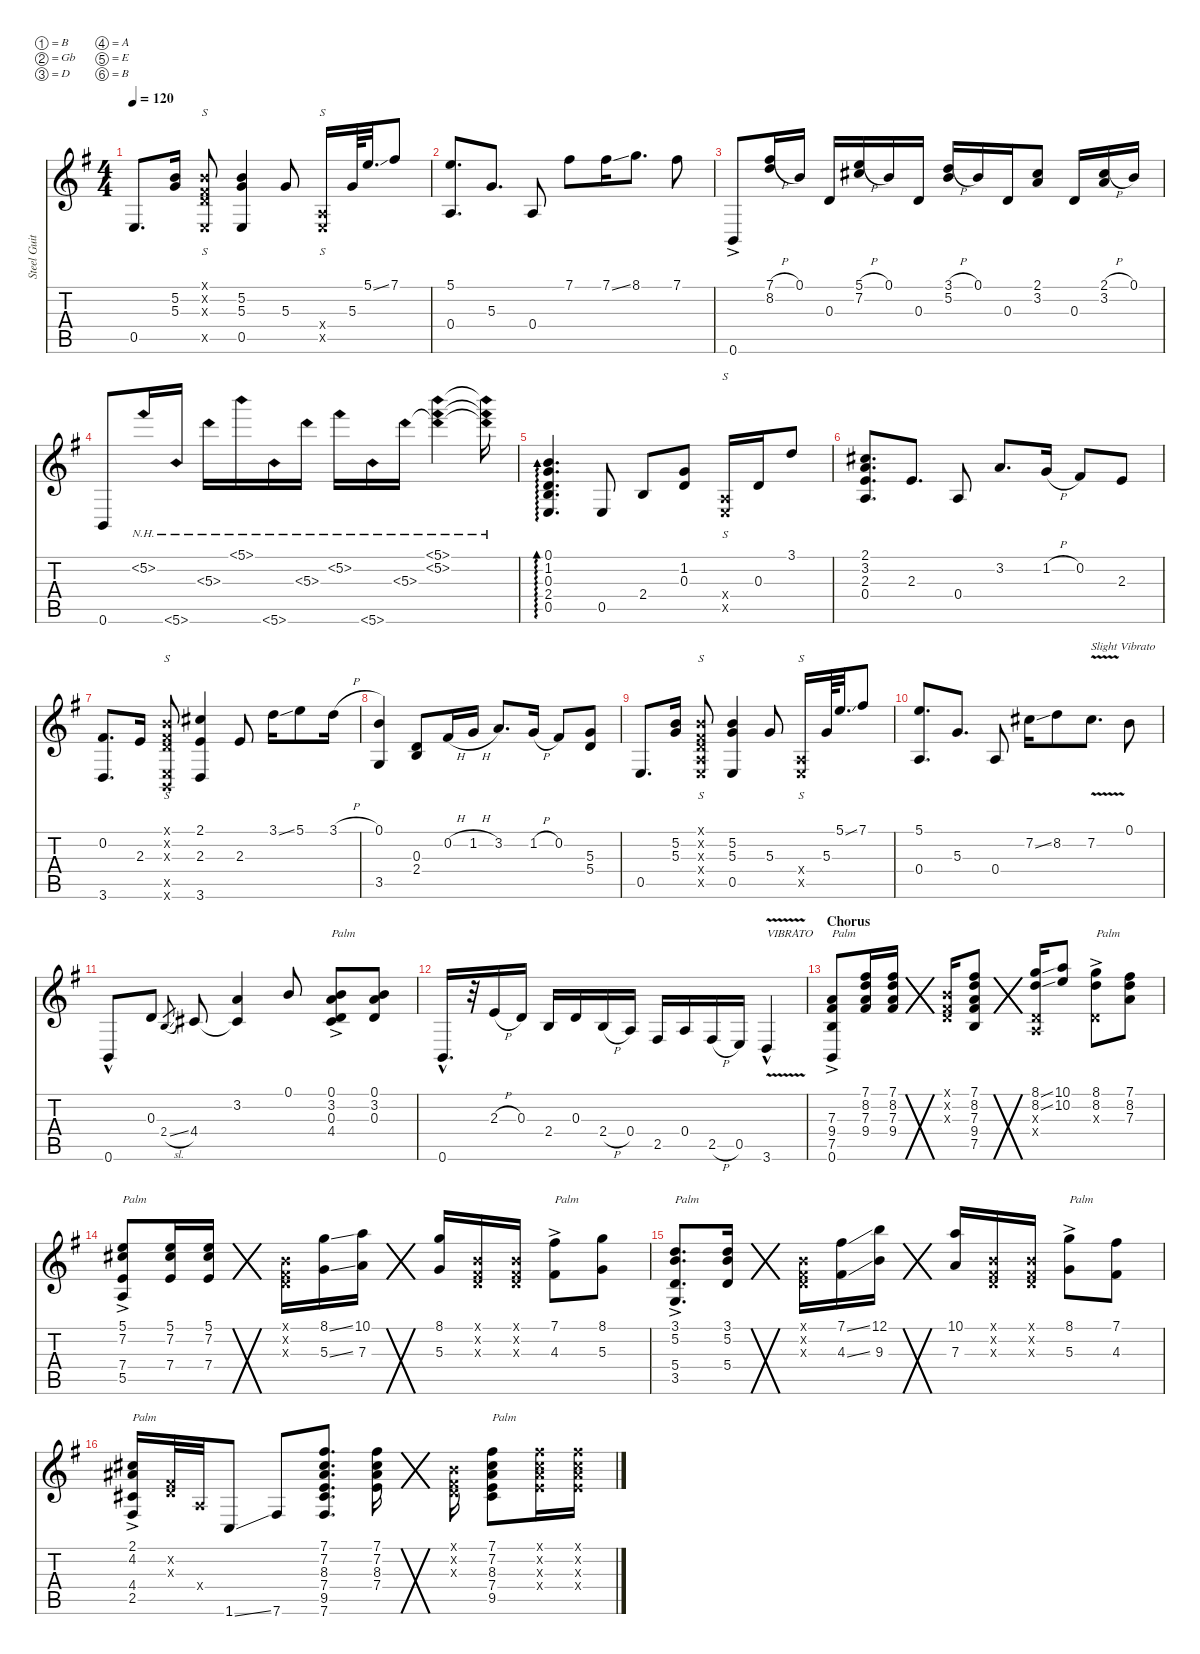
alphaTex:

\defaultSystemsLayout 4
\hideDynamics
\bracketExtendMode nobrackets
\otherSystemsTrackNameOrientation horizontal
\track ("Steel Guitar" "Steel Guit") {defaultSystemsLayout 2 instrument acousticguitarsteel}
\staff {score tabs}
\tuning (B3 Gb3 D3 A2 E2 B1)
\ts (4 4)
\tempo 120
\clef g2
\ks g
0.5{acc forcenatural}.8{d dy mf beam Up} (5.2{acc forcenatural} 5.3{acc forcenatural}).16{beam Up} (0.5{x acc forcenatural} 0.3{x acc forcenatural} 0.2{x acc #} 0.1{x acc forcenatural}).8{s beam Up} (0.5{acc forcenatural} 5.3{acc forcenatural} 5.2{acc forcenatural}).4{beam Up} 5.3{acc forcenatural}.8{beam Up} (0.5{x acc forcenatural} 0.4{x acc forcenatural}).16{s beam Up} 5.3{acc forcenatural}.64{beam Up} 5.1{ss acc forcenatural}.32{d beam Up} 7.1{acc #}.8{beam Up} |
(5.1{acc forcenatural} 0.4{acc forcenatural}).8{d beam Up} 5.3{acc forcenatural}.8{d beam Up} 0.4{acc forcenatural}.8{beam Up} 7.1{acc #}.8{beam Down} 7.1{ss acc #}.16{beam Down} 8.1{acc forcenatural}.8{d beam Down} 7.1{acc #}.8{beam Down} |
0.6{ac acc forcenatural}.8{beam Up} (7.1{h acc #} 8.2{acc forcenatural}).16{beam Up} 0.1{acc forcenatural}.16{beam Up} 0.3{acc forcenatural}.16{beam Up} (7.2{acc #} 5.1{h acc forcenatural}).16{beam Up} 0.1{acc forcenatural}.16{beam Up} 0.3{acc forcenatural}.16{beam Up} (3.1{h acc forcenatural} 5.2{acc forcenatural}).16{beam Up} 0.1{acc forcenatural}.16{beam Up} 0.3{acc forcenatural}.16{beam Up} (2.1{acc #} 3.2{acc forcenatural}).8{beam Up} 0.3{acc forcenatural}.16{beam Up} (2.1{h acc #} 3.2{acc forcenatural}).16{beam Up} 0.1{acc forcenatural}.16{beam Up} |
0.6{acc forcenatural}.8{beam Up} 5.2{nh acc forcenatural}.16{beam Up} 5.6{nh acc forcenatural}.16{beam Up} 5.3{nh acc forcenatural}.16{beam Down} 5.1{nh acc forcenatural}.16{beam Down} 5.6{nh acc forcenatural}.16{beam Down} 5.3{nh acc forcenatural}.16{beam Down} 5.2{nh acc forcenatural}.16{beam Down} 5.6{nh acc forcenatural}.16{beam Down} 5.3{nh acc forcenatural}.16{beam Down} (5.2{nh acc forcenatural} 5.1{nh acc forcenatural} 5.3{nh t acc forcenatural}).4{dy ff beam Down} (5.1{nh t acc forcenatural} 5.2{nh t acc forcenatural} 5.3{nh t acc forcenatural}).16{beam Down} |
(0.5{acc forcenatural} 2.4{acc forcenatural} 0.3{acc forcenatural} 1.2{acc forcenatural} 0.1{acc forcenatural}).4{d ad 0 dy mf beam Up} 0.5{acc forcenatural}.8{beam Up} 2.4{acc forcenatural}.8{beam Up} (1.2{acc forcenatural} 0.3{acc forcenatural}).8{beam Up} (0.5{x acc forcenatural} 0.4{x acc forcenatural}).16{s beam Up} 0.3{acc forcenatural}.16{beam Up} 3.1{acc forcenatural}.8{beam Up} |
(2.1{acc #} 3.2{acc forcenatural} 2.3{acc forcenatural} 0.4{acc forcenatural}).8{d beam Up} 2.3{acc forcenatural}.8{d beam Up} 0.4{acc forcenatural}.8{beam Up} 3.2{acc forcenatural}.8{d beam Up} 1.2{h acc forcenatural}.16{beam Up} 0.2{acc #}.8{beam Up} 2.3{acc forcenatural}.8{beam Up} |
(3.6{acc forcenatural} 0.2{acc #}).8{d beam Up} 2.3{acc forcenatural}.16{beam Up} (0.6{x acc forcenatural} 0.5{x acc forcenatural} 0.3{x acc forcenatural} 0.2{x acc #} 0.1{x acc forcenatural}).8{s beam Up} (2.1{acc #} 2.3{acc forcenatural} 3.6{acc forcenatural}).4{beam Up} 2.3{acc forcenatural}.8{beam Up} 3.1{ss acc forcenatural}.16{beam Down} 5.1{acc forcenatural}.8{beam Down} 3.1{h acc forcenatural}.16{beam Down} |
(3.5{acc forcenatural} 0.1{acc forcenatural}).4{beam Up} (0.3{acc forcenatural} 2.4{acc forcenatural}).8{beam Up} 0.2{h acc #}.16{beam Up} 1.2{h acc forcenatural}.16{beam Up} 3.2{acc forcenatural}.8{d beam Up} 1.2{h acc forcenatural}.16{beam Up} 0.2{acc #}.8{beam Up} (5.3{acc forcenatural} 5.4{acc forcenatural}).8{beam Up} |
0.5{acc forcenatural}.8{d beam Up} (5.3{acc forcenatural} 5.2{acc forcenatural}).16{beam Up} (0.5{x acc forcenatural} 0.3{x acc forcenatural} 0.2{x acc #} 0.1{x acc forcenatural} 0.4{x acc forcenatural}).8{s beam Up} (0.5{acc forcenatural} 5.3{acc forcenatural} 5.2{acc forcenatural}).4{beam Up} 5.3{acc forcenatural}.8{beam Up} (0.4{x acc forcenatural} 0.5{x acc forcenatural}).16{s beam Up} 5.3{acc forcenatural}.64{beam Up} 5.1{ss acc forcenatural}.32{d beam Up} 7.1{acc #}.8{beam Up} |
(0.4{acc forcenatural} 5.1{acc forcenatural}).8{d beam Up} 5.3{acc forcenatural}.8{d beam Up} 0.4{acc forcenatural}.8{beam Up} 7.2{ss acc #}.16{beam Down} 8.2{acc forcenatural}.8{beam Down} 7.2{v acc #}.8{d txt "Slight Vibrato" beam Down} 0.1{acc forcenatural}.8{beam Down} |
0.6{hac acc forcenatural}.8{beam Up} 0.3{acc forcenatural}.8{beam Up} 2.4{sl acc forcenatural}.8{gr beam Up} 4.4{acc #}.8{beam Up} (3.2{acc forcenatural} 4.4{t acc #}).4{beam Up} 0.1{acc forcenatural}.8{beam Up} (0.1{ac acc forcenatural} 3.2{acc forcenatural} 0.3{acc forcenatural} 4.4{acc #}).8{txt "Palm" beam Up} (0.1{acc forcenatural} 3.2{acc forcenatural} 0.3{acc forcenatural}).8{beam Up} |
0.6{hac acc forcenatural}.16{d beam Up} r.32{beam Up} 2.3{h acc forcenatural}.16{beam Up} 0.3{acc forcenatural}.16{beam Up} 2.4{acc forcenatural}.16{beam Up} 0.3{acc forcenatural}.16{beam Up} 2.4{h acc forcenatural}.16{beam Up} 0.4{acc forcenatural}.16{beam Up} 2.5{acc #}.16{beam Up} 0.4{acc forcenatural}.16{beam Up} 2.5{h acc #}.16{beam Up} 0.5{acc forcenatural}.16{beam Up} 3.6{v hac acc forcenatural}.4{txt "VIBRATO" beam Up} |
\section ("" "Chorus")
(7.3{acc forcenatural} 9.4{acc #} 7.5{acc forcenatural} 0.6{ac acc forcenatural}).8{txt "Palm" beam Up} (7.1{acc #} 8.2{acc forcenatural} 7.3{acc forcenatural} 9.4{acc #}).16{dy mp beam Up} (7.1{acc #} 8.2{acc forcenatural} 7.3{acc forcenatural} 9.4{acc #}).16{dy mf beam Up} ().16{ds beam Down} (0.1{x acc forcenatural} 0.2{x acc #} 0.3{x acc forcenatural}).16{beam Up} (7.1{acc #} 8.2{acc forcenatural} 7.3{acc forcenatural} 9.4{acc #} 7.5{acc forcenatural}).8{beam Up} ().16{ds beam Down} (8.1{ss acc forcenatural} 8.2{ss acc forcenatural} 0.3{x acc forcenatural} 0.4{x acc forcenatural}).16{beam Up} (10.1{acc forcenatural} 10.2{acc forcenatural}).8{beam Up} (8.1{acc forcenatural} 8.2{acc forcenatural} 0.3{ac x acc forcenatural}).8{txt "Palm" beam Down} (7.1{acc #} 8.2{acc forcenatural} 7.3{acc forcenatural}).8{beam Down} |
(5.5{ac acc forcenatural} 7.4{acc forcenatural} 7.2{acc #} 5.1{acc forcenatural}).8{txt "Palm" beam Up} (7.2{acc #} 5.1{acc forcenatural} 7.4{acc forcenatural}).16{dy mp beam Up} (7.2{acc #} 5.1{acc forcenatural} 7.4{acc forcenatural}).16{dy mf beam Up} ().16{ds beam Down} (0.1{x acc forcenatural} 0.2{x acc #} 0.3{x acc forcenatural}).16{beam Down} (8.1{ss acc forcenatural} 5.3{ss acc forcenatural}).16{beam Down} (10.1{acc forcenatural} 7.3{acc forcenatural}).16{beam Down} ().16{ds beam Down} (8.1{acc forcenatural} 5.3{acc forcenatural}).16{beam Up} (0.1{x acc forcenatural} 0.2{x acc #} 0.3{x acc forcenatural}).16{beam Up} (0.3{x acc forcenatural} 0.2{x acc #} 0.1{x acc forcenatural}).16{beam Up} (7.1{acc #} 4.3{ac acc #}).8{txt "Palm" beam Down} (8.1{acc forcenatural} 5.3{acc forcenatural}).8{beam Down} |
(3.1{acc forcenatural} 5.2{acc forcenatural} 5.4{acc forcenatural} 3.5{ac acc forcenatural}).8{d txt "Palm" beam Up} (5.2{acc forcenatural} 3.1{acc forcenatural} 5.4{acc forcenatural}).16{beam Up} ().16{ds beam Down} (0.1{x acc forcenatural} 0.2{x acc #} 0.3{x acc forcenatural}).16{beam Down} (7.1{ss acc #} 4.3{ss acc #}).16{beam Down} (12.1{acc forcenatural} 9.3{acc forcenatural}).16{beam Down} ().16{ds beam Down} (10.1{acc forcenatural} 7.3{acc forcenatural}).16{beam Up} (0.1{x acc forcenatural} 0.2{x acc #} 0.3{x acc forcenatural}).16{beam Up} (0.3{x acc forcenatural} 0.2{x acc #} 0.1{x acc forcenatural}).16{beam Up} (8.1{acc forcenatural} 5.3{ac acc forcenatural}).8{txt "Palm" beam Down} (7.1{acc #} 4.3{acc #}).8{beam Down} |
(2.5{ac acc #} 4.4{acc #} 4.2{acc #} 2.1{acc #}).16{txt "Palm" beam Up} (0.3{x acc forcenatural} 0.2{x acc #}).32{beam Up} 0.4{x acc forcenatural}.32{beam Up} 1.6{ss acc forcenatural}.8{beam Up} 7.6{acc #}.8{beam Up} (7.1{acc #} 7.2{acc #} 8.3{acc #} 7.4{acc forcenatural} 9.5{acc #} 7.6{acc #}).8{d beam Up} (7.1{acc #} 7.2{acc #} 8.3{acc #} 7.4{acc forcenatural}).16{beam Down} ().16{ds beam Down} (0.1{x acc forcenatural} 0.2{x acc #} 0.3{x acc forcenatural}).16{beam Down} (7.1{acc #} 7.2{acc #} 8.3{acc #} 7.4{acc forcenatural} 9.5{acc #}).8{txt "Palm" beam Down} (7.1{x acc #} 7.2{x acc #} 8.3{x acc #} 7.4{x acc forcenatural}).16{beam Down} (7.1{x acc #} 7.2{x acc #} 8.3{x acc #} 7.4{x acc forcenatural}).16{beam Down}
